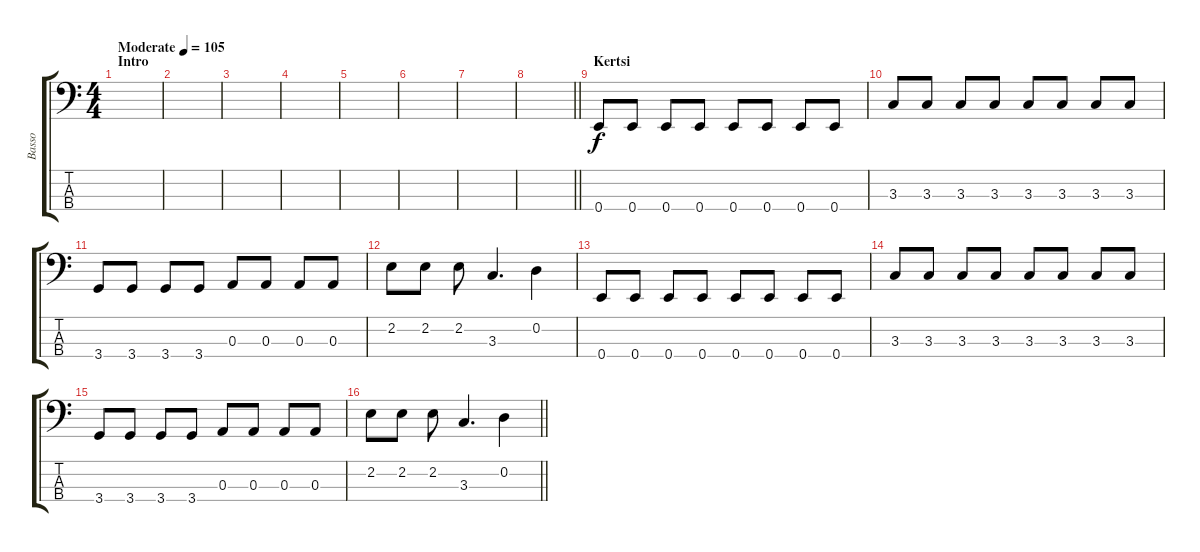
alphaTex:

\track ("Basso" "Basso") {instrument electricbasspick}
\staff {score tabs}
\tuning (G2 D2 A1 E1) {hide}
\ts (4 4)
\section ("" "Intro")
\tempo (105 "Moderate")
\clef f4
\ks c
|
|
|
|
|
|
|
\barLineRight lightlight
|
\section ("" "Kertsi")
0.4.8 0.4.8 0.4.8 0.4.8 0.4.8 0.4.8 0.4.8 0.4.8 |
3.3.8 3.3.8 3.3.8 3.3.8 3.3.8 3.3.8 3.3.8 3.3.8 |
3.4.8 3.4.8 3.4.8 3.4.8 0.3.8 0.3.8 0.3.8 0.3.8 |
2.2.8 2.2.8 2.2.8 3.3.4{d} 0.2.4 |
0.4.8 0.4.8 0.4.8 0.4.8 0.4.8 0.4.8 0.4.8 0.4.8 |
3.3.8 3.3.8 3.3.8 3.3.8 3.3.8 3.3.8 3.3.8 3.3.8 |
3.4.8 3.4.8 3.4.8 3.4.8 0.3.8 0.3.8 0.3.8 0.3.8 |
\barLineRight lightlight
2.2.8 2.2.8 2.2.8 3.3.4{d} 0.2.4
